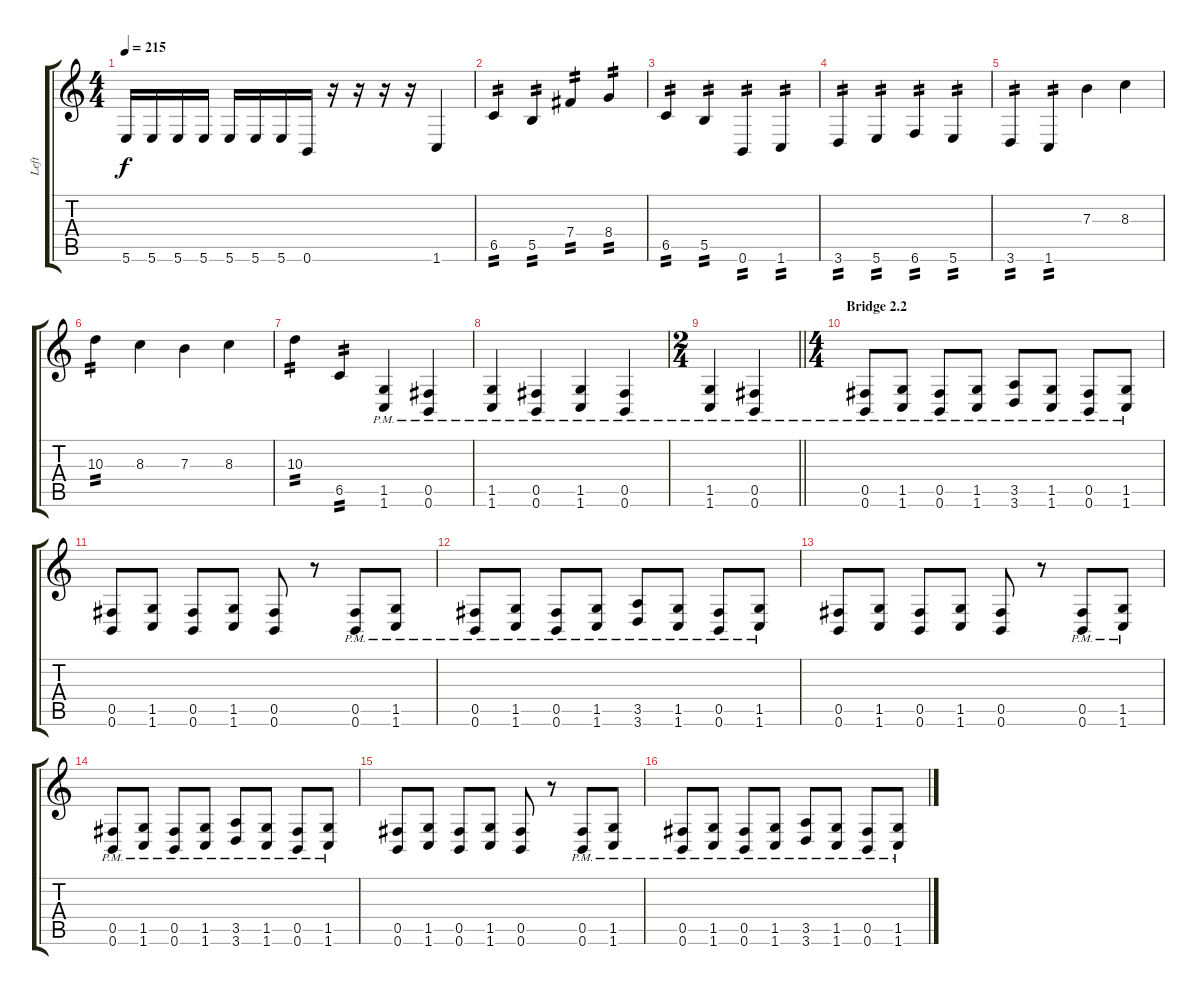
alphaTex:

\track ("Left" "Left") {instrument distortionguitar}
\staff {score tabs}
\tuning (Db4 Ab3 E3 B2 Gb2 B1) {hide}
\ts (4 4)
\tempo 215
\clef g2
\ks c
5.6.16{dy f} 5.6.16 5.6.16 5.6.16 5.6.16 5.6.16 5.6.16 0.6.16 r.16 r.16 r.16 r.16 1.6.4 |
6.5.4{tp 2} 5.5.4{tp 2} 7.4.4{tp 2} 8.4.4{tp 2} |
6.5.4{tp 2} 5.5.4{tp 2} 0.6.4{tp 2} 1.6.4{tp 2} |
3.6.4{tp 2} 5.6.4{tp 2} 6.6.4{tp 2} 5.6.4{tp 2} |
3.6.4{tp 2} 1.6.4{tp 2} 7.3.4 8.3.4 |
10.3.4{tp 2} 8.3.4 7.3.4 8.3.4 |
10.3.4{tp 2} 6.5.4{tp 2} (1.5{pm} 1.6{pm}).4 (0.5{pm} 0.6{pm}).4 |
(1.5{pm} 1.6{pm}).4 (0.5{pm} 0.6{pm}).4 (1.5{pm} 1.6{pm}).4 (0.5{pm} 0.6{pm}).4 |
\ts (2 4)
\barLineRight lightlight
(1.5{pm} 1.6{pm}).4 (0.5{pm} 0.6{pm}).4 |
\ts (4 4)
\section ("" "Bridge 2.2")
(0.5{pm} 0.6{pm}).8 (1.5{pm} 1.6{pm}).8 (0.5{pm} 0.6{pm}).8 (1.5{pm} 1.6{pm}).8 (3.5{pm} 3.6{pm}).8 (1.5{pm} 1.6{pm}).8 (0.5{pm} 0.6{pm}).8 (1.5{pm} 1.6{pm}).8 |
(0.5 0.6).8 (1.5 1.6).8 (0.5 0.6).8 (1.5 1.6).8 (0.5 0.6).8 r.8 (0.5{pm} 0.6{pm}).8 (1.5{pm} 1.6{pm}).8 |
(0.5{pm} 0.6{pm}).8 (1.5{pm} 1.6{pm}).8 (0.5{pm} 0.6{pm}).8 (1.5{pm} 1.6{pm}).8 (3.5{pm} 3.6{pm}).8 (1.5{pm} 1.6{pm}).8 (0.5{pm} 0.6{pm}).8 (1.5{pm} 1.6{pm}).8 |
(0.5 0.6).8 (1.5 1.6).8 (0.5 0.6).8 (1.5 1.6).8 (0.5 0.6).8 r.8 (0.5{pm} 0.6{pm}).8 (1.5{pm} 1.6{pm}).8 |
(0.5{pm} 0.6{pm}).8 (1.5{pm} 1.6{pm}).8 (0.5{pm} 0.6{pm}).8 (1.5{pm} 1.6{pm}).8 (3.5{pm} 3.6{pm}).8 (1.5{pm} 1.6{pm}).8 (0.5{pm} 0.6{pm}).8 (1.5{pm} 1.6{pm}).8 |
(0.5 0.6).8 (1.5 1.6).8 (0.5 0.6).8 (1.5 1.6).8 (0.5 0.6).8 r.8 (0.5{pm} 0.6{pm}).8 (1.5{pm} 1.6{pm}).8 |
(0.5{pm} 0.6{pm}).8 (1.5{pm} 1.6{pm}).8 (0.5{pm} 0.6{pm}).8 (1.5{pm} 1.6{pm}).8 (3.5{pm} 3.6{pm}).8 (1.5{pm} 1.6{pm}).8 (0.5{pm} 0.6{pm}).8 (1.5{pm} 1.6{pm}).8
